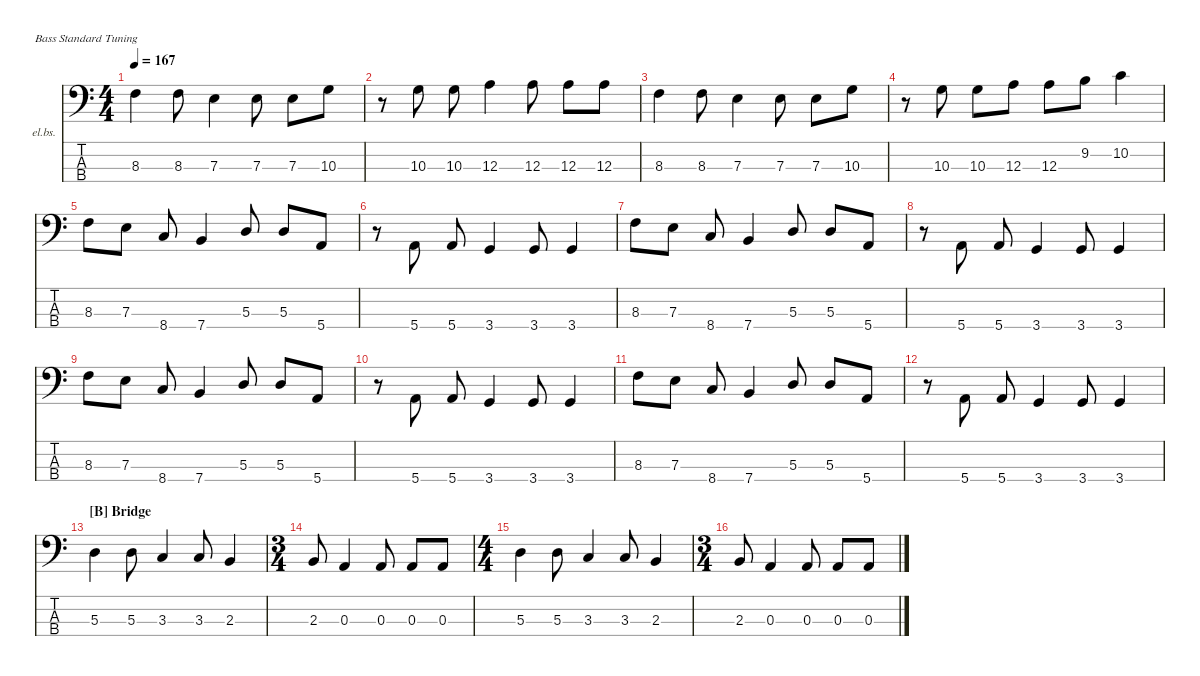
\hideDynamics
\bracketExtendMode nobrackets
\firstSystemTrackNameOrientation horizontal
\otherSystemsTrackNameOrientation horizontal
\track ("Electric Bass" "el.bs.") {instrument electricbassfinger}
\staff {score tabs}
\tuning (G2 D2 A1 E1)
\ts (4 4)
\tempo 167
\clef f4
\ks aminor
8.3.4{dy f beam Down} 8.3.8{beam Down} 7.3.4{beam Down} 7.3.8{beam Down} 7.3.8{beam Down} 10.3.8{beam Down} |
r.8{beam Down} 10.3.8{beam Down} 10.3.8{beam Down} 12.3.4{beam Down} 12.3.8{beam Down} 12.3.8{beam Down} 12.3.8{beam Down} |
8.3.4{beam Down} 8.3.8{beam Down} 7.3.4{beam Down} 7.3.8{beam Down} 7.3.8{beam Down} 10.3.8{beam Down} |
r.8{beam Down} 10.3.8{beam Down} 10.3.8{beam Down} 12.3.8{beam Down} 12.3.8{beam Down} 9.2.8{beam Down} 10.2.4{beam Down} |
8.3.8{beam Down} 7.3.8{beam Down} 8.4.8{beam Up} 7.4.4{beam Up} 5.3.8{beam Up} 5.3.8{beam Up} 5.4.8{beam Up} |
r.8{beam Down} 5.4.8{beam Up} 5.4.8{beam Up} 3.4.4{beam Up} 3.4.8{beam Up} 3.4.4{beam Up} |
8.3.8{beam Down} 7.3.8{beam Down} 8.4.8{beam Up} 7.4.4{beam Up} 5.3.8{beam Up} 5.3.8{beam Up} 5.4.8{beam Up} |
r.8{beam Down} 5.4.8{beam Up} 5.4.8{beam Up} 3.4.4{beam Up} 3.4.8{beam Up} 3.4.4{beam Up} |
8.3.8{beam Down} 7.3.8{beam Down} 8.4.8{beam Up} 7.4.4{beam Up} 5.3.8{beam Up} 5.3.8{beam Up} 5.4.8{beam Up} |
r.8{beam Down} 5.4.8{beam Up} 5.4.8{beam Up} 3.4.4{beam Up} 3.4.8{beam Up} 3.4.4{beam Up} |
8.3.8{beam Down} 7.3.8{beam Down} 8.4.8{beam Up} 7.4.4{beam Up} 5.3.8{beam Up} 5.3.8{beam Up} 5.4.8{beam Up} |
r.8{beam Down} 5.4.8{beam Up} 5.4.8{beam Up} 3.4.4{beam Up} 3.4.8{beam Up} 3.4.4{beam Up} |
\section ("B" "Bridge")
5.3.4{beam Down} 5.3.8{beam Down} 3.3.4{beam Up} 3.3.8{beam Up} 2.3.4{beam Up} |
\ts (3 4)
2.3.8{beam Up} 0.3.4{beam Up} 0.3.8{beam Up} 0.3.8{beam Up} 0.3.8{beam Up} |
\ts (4 4)
5.3.4{beam Down} 5.3.8{beam Down} 3.3.4{beam Up} 3.3.8{beam Up} 2.3.4{beam Up} |
\ts (3 4)
2.3.8{beam Up} 0.3.4{beam Up} 0.3.8{beam Up} 0.3.8{beam Up} 0.3.8{beam Up}
